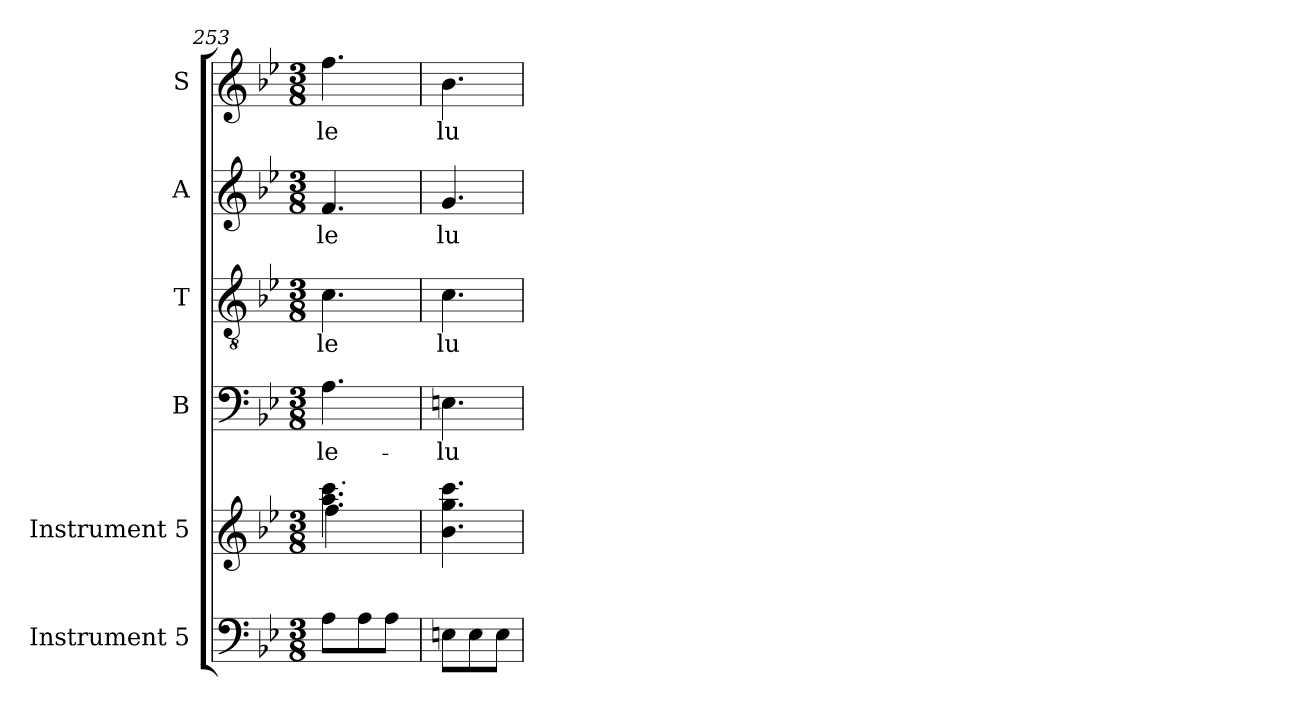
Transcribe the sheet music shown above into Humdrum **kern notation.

**kern	**kern	**kern	**text	**kern	**text	**kern	**text	**kern	**text
*part6	*part5	*part4	*part4	*part3	*part3	*part2	*part2	*part1	*part1
*staff6	*staff5	*staff4	*staff4	*staff3	*staff3	*staff2	*staff2	*staff1	*staff1
*I"Instrument 5	*I"Instrument 5	*I"B	*	*I"T	*	*I"A	*	*I"S	*
*	*	*I'B	*	*I'T	*	*I'A	*	*I'S	*
*clefF4	*clefG2	*clefF4	*	*clefGv2	*	*clefG2	*	*clefG2	*
*k[b-e-]	*k[b-e-]	*k[b-e-]	*	*k[b-e-]	*	*k[b-e-]	*	*k[b-e-]	*
*B-:	*B-:	*B-:	*	*B-:	*	*B-:	*	*B-:	*
*M3/8	*M3/8	*M3/8	*	*M3/8	*	*M3/8	*	*M3/8	*
=253	=253	=253	=253	=253	=253	=253	=253	=253	=253
*	*^	*	*	*	*	*	*	*	*
!	!	!	!	!LO:LY:b:cj	!	!LO:LY:b:cj	!	!LO:LY:b:cj	!	!LO:LY:b:cj
*	*	*^	*	*	*	*	*	*	*	*
8A\L	4.aa\ 4.ccc\	4ff\	16ryy	4.A\	-le-	4.c\	le	4.f/	le	4.ff\	le
!	!	!	!LO:TX:a:t=.	!	!	!	!	!	!	!	!
.	.	.	4ryy	.	.	.	.	.	.	.	.
8A\	.	.	.	.	.	.	.	.	.	.	.
8A\J	.	8ryy	.	.	.	.	.	.	.	.	.
.	.	.	16ryy	.	.	.	.	.	.	.	.
=254	=254	=254	=254	=254	=254	=254	=254	=254	=254	=254	=254
!	!	!	!	!	!LO:LY:b:cj	!	!LO:LY:b:cj	!	!LO:LY:b:cj	!	!LO:LY:b:cj
*	*v	*v	*v	*	*	*	*	*	*	*	*
8En\L	4.gg\ 4.b-\ 4.ccc\	4.En\	-lu-	4.c\	lu	4.g/	lu	4.b-\	lu
8E\	.	.	.	.	.	.	.	.	.
8E\J	.	.	.	.	.	.	.	.	.
=	=	=	=	=	=	=	=	=	=
*-	*-	*-	*-	*-	*-	*-	*-	*-	*-
